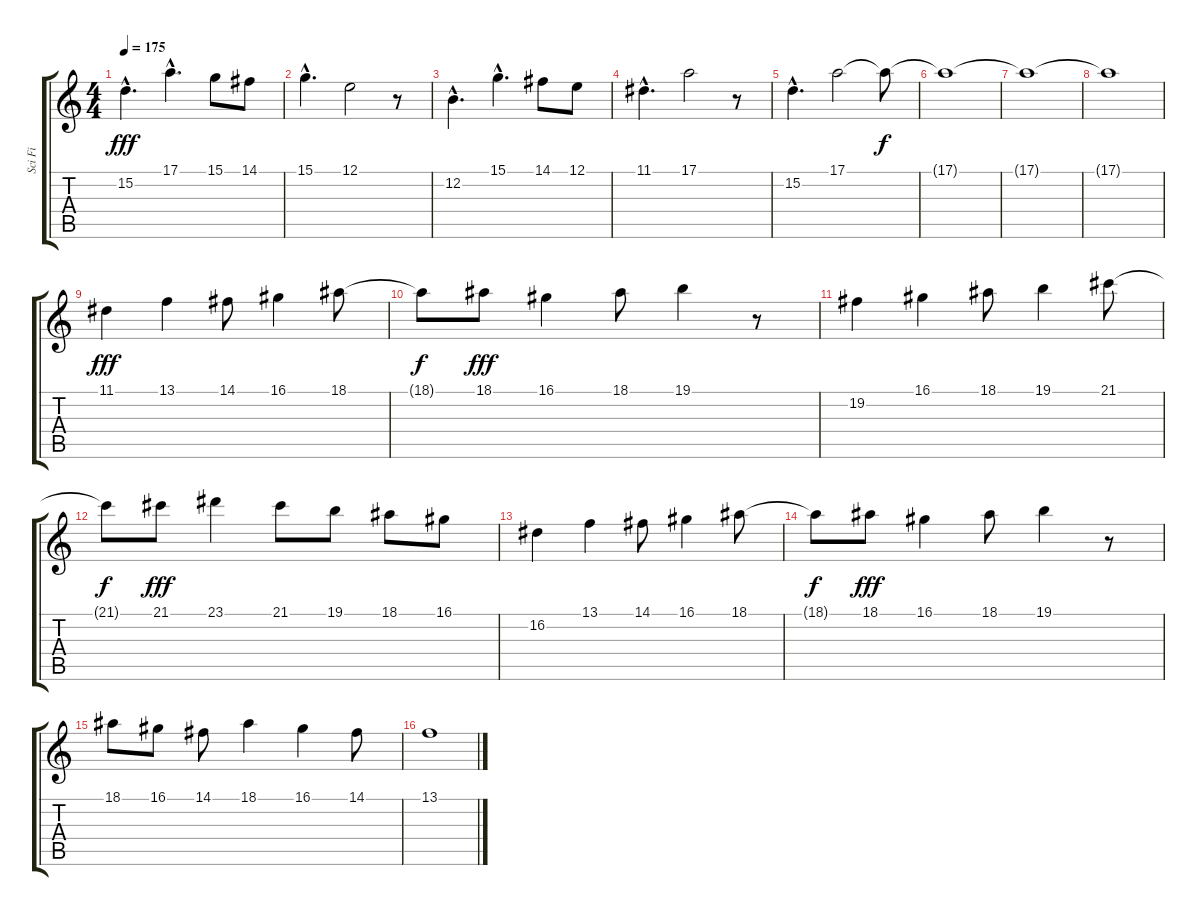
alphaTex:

\track ("Sci Fi" "Sci Fi") {instrument fx8scifi}
\staff {score tabs}
\tuning (E4 B3 G3 D3 A2 E2) {hide}
\ts (4 4)
\tempo 175
\clef g2
\ks c
15.2{hac}.4{d dy fff} 17.1{hac}.4{d} 15.1.8 14.1.8 |
15.1{hac}.4{d} 12.1.2 r.8 |
12.2{hac}.4{d} 15.1{hac}.4{d} 14.1.8 12.1.8 |
11.1{hac}.4{d} 17.1.2 r.8 |
15.2{hac}.4{d} 17.1.2 17.1{t}.8{dy f} |
17.1{t}.1 |
17.1{t}.1 |
17.1{t}.1 |
11.1.4{dy fff instrument fx8scifi} 13.1.4 14.1.8 16.1.4 18.1.8 |
18.1{t}.8{dy f} 18.1.8{dy fff} 16.1.4 18.1.8 19.1.4 r.8 |
19.2.4 16.1.4 18.1.8 19.1.4 21.1.8 |
21.1{t}.8{dy f} 21.1.8{dy fff} 23.1.4 21.1.8 19.1.8 18.1.8 16.1.8 |
16.2.4 13.1.4 14.1.8 16.1.4 18.1.8 |
18.1{t}.8{dy f} 18.1.8{dy fff} 16.1.4 18.1.8 19.1.4 r.8 |
18.1.8 16.1.8 14.1.8 18.1.4 16.1.4 14.1.8 |
13.1.1
